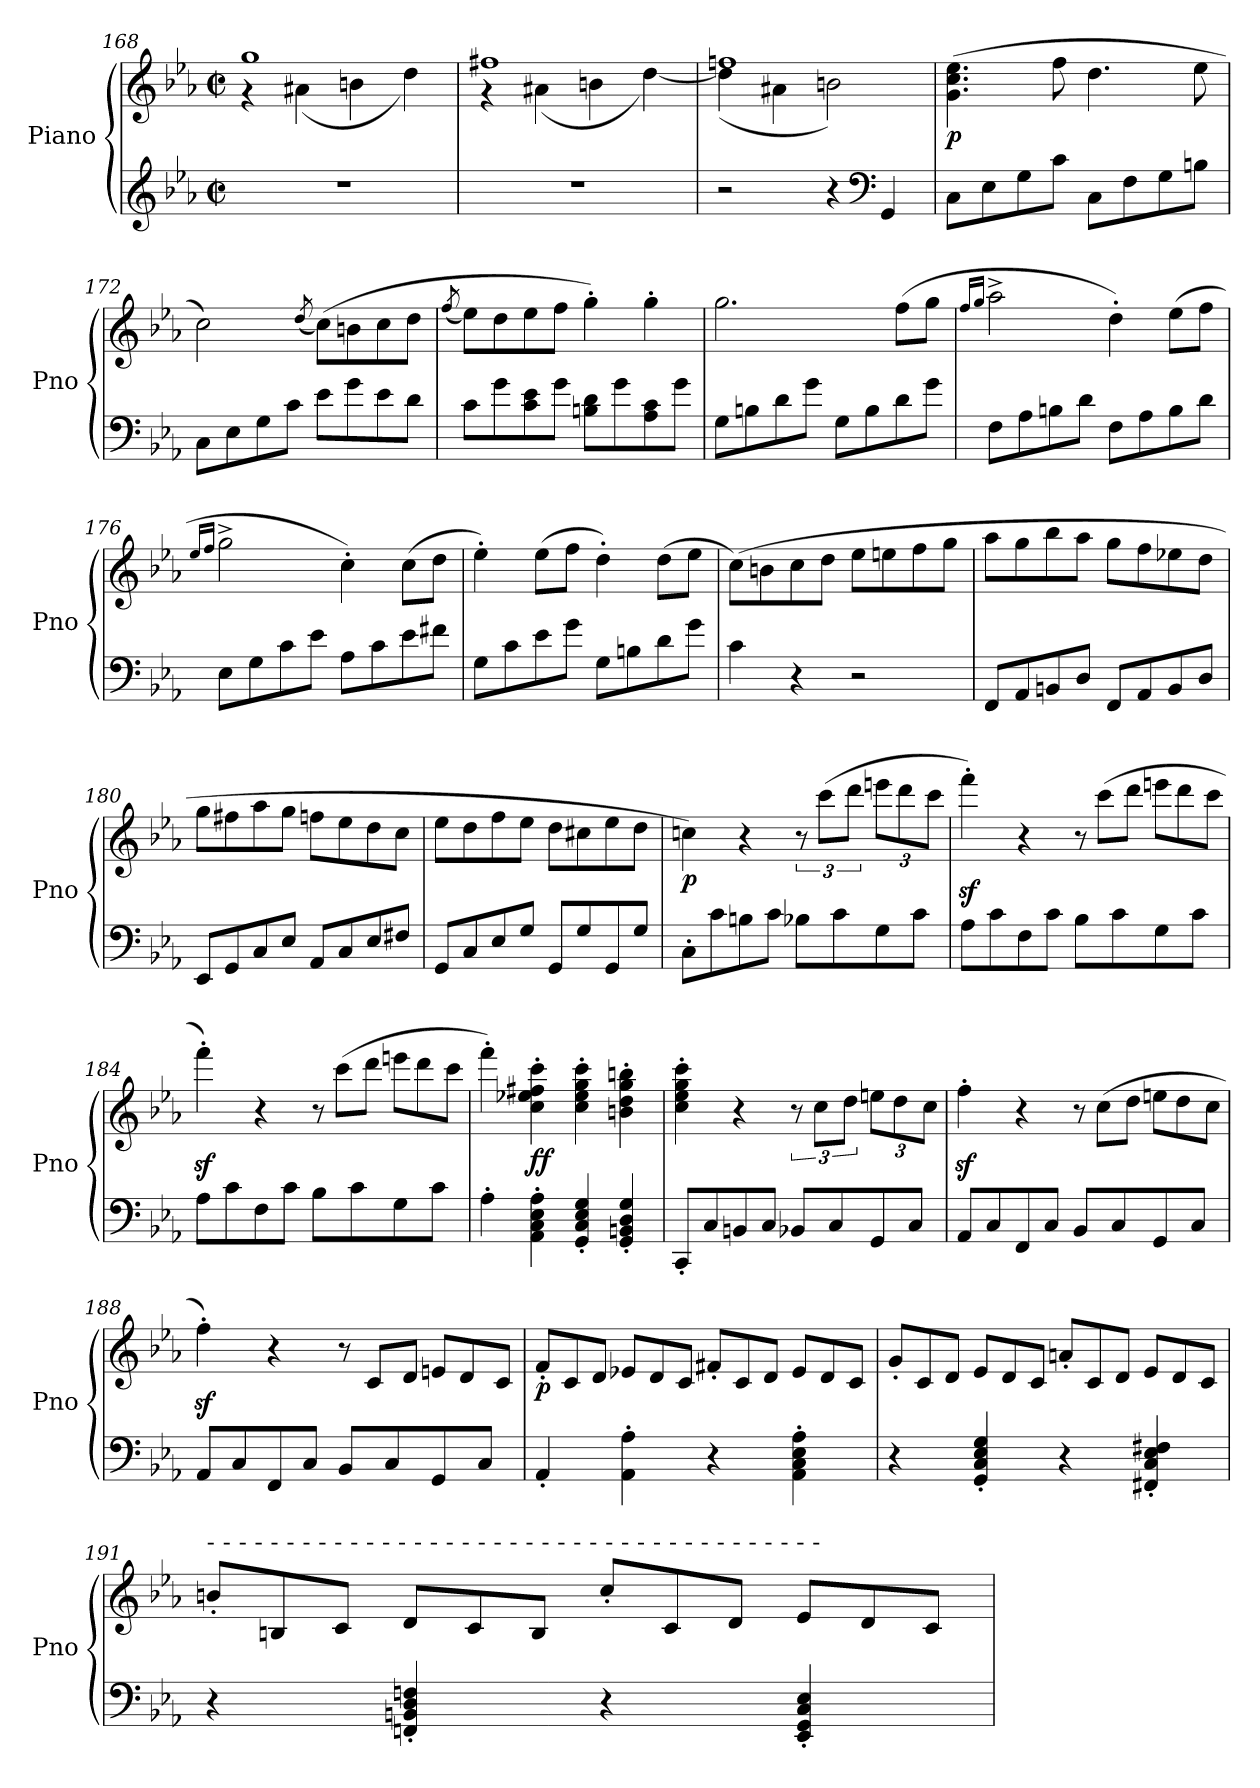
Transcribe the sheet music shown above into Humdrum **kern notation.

**kern	**kern	**dynam
*part1	*part1	*part1
*staff2	*staff1	*staff1/2
*I"Piano	*	*
*I'Pno	*	*
*clefG2	*clefG2	*
*k[b-e-a-]	*k[b-e-a-]	*
*M4/4	*M4/4	*
*met(c|)	*met(c|)	*
=168	=168	=168
*	*^	*
1r	1gg	4r	.
.	.	(4a#X\	.
.	.	4bn\	.
.	.	4dd\)	.
=169	=169	=169	=169
1r	1ff#X	4r	.
.	.	(4a#X\	.
.	.	4bn\	.
.	.	[4dd\)	.
=170	=170	=170	=170
2r	1ffn	(4dd\]	.
.	.	4a#X\	.
4r	.	2bn\)	.
*clefF4	*	*	*
4GG/	.	.	.
*	*v	*v	*
!!LO:LB:g=z
=171	=171	=171
!	!	!LO:DY:b
8C\L	(4.g\ 4.cc\ 4.ee-\	p
8E-\	.	.
8G\	.	.
8c\J	8ff\	.
8C\L	4.dd\	.
8F\	.	.
8G\	.	.
8Bn\J	8ee-\	.
=172	=172	=172
8C\L	2cc\)	.
8E-\	.	.
8G\	.	.
8c\J	.	.
.	(8qdd/	.
8e-\L	(8cc\L)	.
8g\	8bn\	.
8e-\	8cc\	.
8d\J	8dd\J	.
=173	=173	=173
.	(8qff/	.
8c\L	8ee-\L)	.
8g\	8dd\	.
8c\ 8e-\	8ee-\	.
8g\J	8ff\J	.
8Bn\ 8d\L	4gg'\)	.
8g\	.	.
8A-\ 8c\	4gg'\	.
8g\J	.	.
=174	=174	=174
8G\L	2.gg\	.
8Bn\	.	.
8d\	.	.
8g\J	.	.
8G\L	.	.
8B\	.	.
8d\	(8ff\L	.
8g\J	8gg\J	.
!!LO:LB:g=z
=175	=175	=175
.	16qff/LL	.
.	16qgg/JJ	.
8F\L	2aa-^\	.
8A-\	.	.
8Bn\	.	.
8d\J	.	.
8F\L	4dd'\)	.
8A-\	.	.
8B\	(8ee-\L	.
8d\J	8ff\J	.
=176	=176	=176
.	16qee-/LL	.
.	16qff/JJ	.
8E-\L	2gg^\	.
8G\	.	.
8c\	.	.
8e-\J	.	.
8A-\L	4cc'\)	.
8c\	.	.
8e-\	(8cc\L	.
8f#X\J	8dd\J	.
=177	=177	=177
8G\L	4ee-'\)	.
8c\	.	.
8e-\	(8ee-\L	.
8g\J	8ff\J	.
8G\L	4dd'\)	.
8Bn\	.	.
8d\	(8dd\L	.
8g\J	8ee-\J	.
=178	=178	=178
4c\	(8cc\L)	.
.	8bn\	.
4r	8cc\	.
.	8dd\J	.
2r	8ee-\L	.
.	8een\	.
.	8ff\	.
.	8gg\J	.
!!LO:PB:g=z
=179	=179	=179
!	!	!LO:DY:a=2
8FF/L	8aa-\L	other-dynamics
8AA-/	8gg\	.
8BBn/	8bb-\	.
8D/J	8aa-\J	.
8FF/L	8gg\L	.
8AA-/	8ff\	.
8BB/	8ee-X\	.
8D/J	8dd\J	.
=180	=180	=180
8EE-/L	8gg\L	.
8GG/	8ff#X\	.
8C/	8aa-\	.
8E-/J	8gg\J	.
8AA-/L	8ffn\L	.
8C/	8ee-\	.
8E-/	8dd\	.
8F#X/J	8cc\J	.
=181	=181	=181
8GG/L	8ee-\L	.
8C/	8dd\	.
8E-/	8ff\	.
8G/J	8ee-\J	.
8GG/L	8dd\L	.
8G/	8cc#X\	.
8GG/	8ee-\	.
8G/J	8dd\J	.
!!LO:LB:g=z
=182	=182	=182
!	!	!LO:DY:b
8C'\L	4ccn\)	p
8c\	.	.
8Bn\	4r	.
8c\J	.	.
!	!	!LO:DY:b
8B-X\L	12r	other-dynamics
.	(12ccc\L	.
8c\	.	.
.	12ddd\J	.
8G\	12eeen\L	.
.	12ddd\	.
8c\J	.	.
.	12ccc\J	.
=183	=183	=183
8A-\L	4fffz<'\)	.
8c\	.	.
8F\	4r	.
8c\J	.	.
*	*Xtuplet	*
8B-\L	12r	.
.	(12ccc\L	.
8c\	.	.
.	12ddd\J	.
8G\	12eeen\L	.
.	12ddd\	.
8c\J	.	.
.	12ccc\J	.
=184	=184	=184
8A-\L	4fffz<'\)	.
8c\	.	.
8F\	4r	.
8c\J	.	.
8B-\L	12r	.
.	(12ccc\L	.
8c\	.	.
.	12ddd\J	.
8G\	12eeen\L	.
.	12ddd\	.
8c\J	.	.
.	12ccc\J	.
!!LO:LB:g=z
=185	=185	=185
4A-'\	4fff'\)	.
!	!	!LO:DY:b
4AA-\' 4C\' 4E-\' 4A-\'	4cc\' 4ee-X\' 4ff#X\' 4ccc\'	ff
4GG/' 4C/' 4E-/' 4G/'	4cc\' 4ee-\' 4gg\' 4ccc\'	.
4GG/' 4BBn/' 4D/' 4G/'	4bn\' 4dd\' 4gg\' 4bbn\'	.
=186	=186	=186
8CC'/L	4cc\' 4ee-\' 4gg\' 4ccc\'	.
8C/	.	.
8BBn/	4r	.
8C/J	.	.
*	*tuplet	*
8BB-X/L	12r	.
.	12cc\L	.
8C/	.	.
.	12dd\J	.
8GG/	12een\L	.
.	12dd\	.
8C/J	.	.
.	12cc\J	.
=187	=187	=187
8AA-/L	4ffz<'\	.
8C/	.	.
8FF/	4r	.
8C/J	.	.
*	*Xtuplet	*
8BB-/L	12r	.
.	(12cc\L	.
8C/	.	.
.	12dd\J	.
8GG/	12een\L	.
.	12dd\	.
8C/J	.	.
.	12cc\J	.
!!LO:LB:g=z
=188	=188	=188
8AA-/L	4ffz<'\)	.
8C/	.	.
8FF/	4r	.
8C/J	.	.
8BB-/L	12r	.
.	12c/L	.
8C/	.	.
.	12d/J	.
8GG/	12en/L	.
.	12d/	.
8C/J	.	.
.	12c/J	.
=189	=189	=189
!	!	!LO:DY:b
4AA-'/	12f'/L	p
.	12c/	.
.	12d/J	.
4AA-\' 4A-\'	12e-X/L	.
.	12d/	.
.	12c/J	.
4r	12f#X'/L	.
!	!	!LO:DY:b
.	12c/	other-dynamics
.	12d/J	.
4AA-\' 4C\' 4E-\' 4A-\'	12e-/L	.
.	12d/	.
.	12c/J	.
=190	=190	=190
4r	12g'/L	.
.	12c/	.
.	12d/J	.
4GG/' 4C/' 4E-/' 4G/'	12e-/L	.
.	12d/	.
.	12c/J	.
4r	12an'/L	.
.	12c/	.
.	12d/J	.
4FF#X/' 4C/' 4E-/' 4F#X/'	12e-/L	.
.	12d/	.
.	12c/J	.
!!LO:LB:g=z
=191	=191	=191
!	!LO:TX:a:t=-  -  -  -  -  -  -  -  -  -  -  -  -  -  -  -  -  -  -  -  -  -  -  -  -  -  -  -  -  -  -  -  -  -  -  -  -  -  -	!
4r	12bn'/L	.
.	12Bn/	.
.	12c/J	.
4FFn/' 4BBn/' 4D/' 4Fn/'	12d/L	.
.	12c/	.
.	12B/J	.
4r	12cc'/L	.
.	12c/	.
.	12d/J	.
4EE-/' 4GG/' 4C/' 4E-/'	12e-/L	.
.	12d/	.
.	12c/J	.
=	=	=
*-	*-	*-
